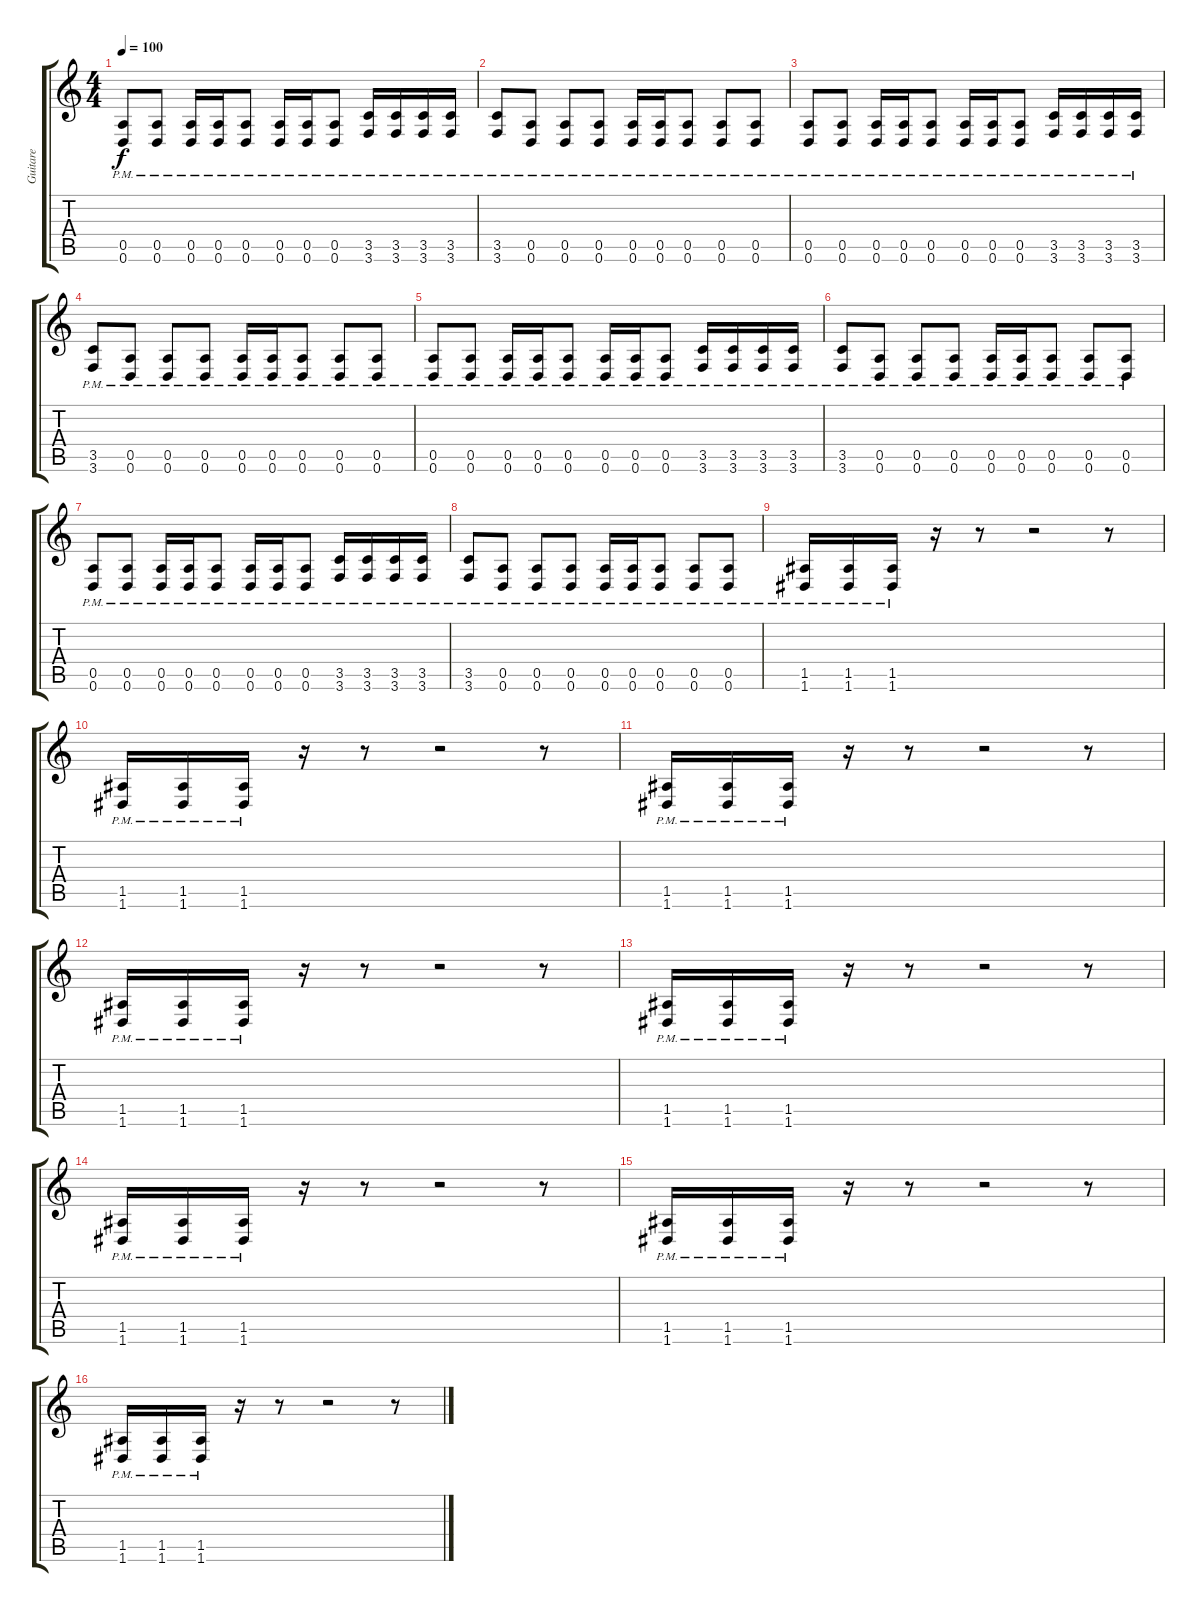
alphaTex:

\track ("Guitare" "Guitare") {instrument distortionguitar}
\staff {score tabs}
\tuning (E4 B3 G3 D3 A2 D2) {hide}
\ts (4 4)
\tempo 100
\clef g2
\ks c
(0.5{pm} 0.6{pm}).8{dy f instrument distortionguitar} (0.5{pm} 0.6{pm}).8 (0.5{pm} 0.6{pm}).16 (0.5{pm} 0.6{pm}).16 (0.5{pm} 0.6{pm}).8 (0.5{pm} 0.6{pm}).16 (0.5{pm} 0.6{pm}).16 (0.5{pm} 0.6{pm}).8 (3.5{pm} 3.6{pm}).16 (3.5{pm} 3.6{pm}).16 (3.5{pm} 3.6{pm}).16 (3.5{pm} 3.6{pm}).16 |
(3.5{pm} 3.6{pm}).8 (0.5{pm} 0.6{pm}).8 (0.5{pm} 0.6{pm}).8 (0.5{pm} 0.6{pm}).8 (0.5{pm} 0.6{pm}).16 (0.5{pm} 0.6{pm}).16 (0.5{pm} 0.6{pm}).8 (0.5{pm} 0.6{pm}).8 (0.5{pm} 0.6{pm}).8 |
(0.5{pm} 0.6{pm}).8 (0.5{pm} 0.6{pm}).8 (0.5{pm} 0.6{pm}).16 (0.5{pm} 0.6{pm}).16 (0.5{pm} 0.6{pm}).8 (0.5{pm} 0.6{pm}).16 (0.5{pm} 0.6{pm}).16 (0.5{pm} 0.6{pm}).8 (3.5{pm} 3.6{pm}).16 (3.5{pm} 3.6{pm}).16 (3.5{pm} 3.6{pm}).16 (3.5{pm} 3.6{pm}).16 |
(3.5{pm} 3.6{pm}).8 (0.5{pm} 0.6{pm}).8 (0.5{pm} 0.6{pm}).8 (0.5{pm} 0.6{pm}).8 (0.5{pm} 0.6{pm}).16 (0.5{pm} 0.6{pm}).16 (0.5{pm} 0.6{pm}).8 (0.5{pm} 0.6{pm}).8 (0.5{pm} 0.6{pm}).8 |
(0.5{pm} 0.6{pm}).8 (0.5{pm} 0.6{pm}).8 (0.5{pm} 0.6{pm}).16 (0.5{pm} 0.6{pm}).16 (0.5{pm} 0.6{pm}).8 (0.5{pm} 0.6{pm}).16 (0.5{pm} 0.6{pm}).16 (0.5{pm} 0.6{pm}).8 (3.5{pm} 3.6{pm}).16 (3.5{pm} 3.6{pm}).16 (3.5{pm} 3.6{pm}).16 (3.5{pm} 3.6{pm}).16 |
(3.5{pm} 3.6{pm}).8 (0.5{pm} 0.6{pm}).8 (0.5{pm} 0.6{pm}).8 (0.5{pm} 0.6{pm}).8 (0.5{pm} 0.6{pm}).16 (0.5{pm} 0.6{pm}).16 (0.5{pm} 0.6{pm}).8 (0.5{pm} 0.6{pm}).8 (0.5{pm} 0.6{pm}).8 |
(0.5{pm} 0.6{pm}).8 (0.5{pm} 0.6{pm}).8 (0.5{pm} 0.6{pm}).16 (0.5{pm} 0.6{pm}).16 (0.5{pm} 0.6{pm}).8 (0.5{pm} 0.6{pm}).16 (0.5{pm} 0.6{pm}).16 (0.5{pm} 0.6{pm}).8 (3.5{pm} 3.6{pm}).16 (3.5{pm} 3.6{pm}).16 (3.5{pm} 3.6{pm}).16 (3.5{pm} 3.6{pm}).16 |
(3.5{pm} 3.6{pm}).8 (0.5{pm} 0.6{pm}).8 (0.5{pm} 0.6{pm}).8 (0.5{pm} 0.6{pm}).8 (0.5{pm} 0.6{pm}).16 (0.5{pm} 0.6{pm}).16 (0.5{pm} 0.6{pm}).8 (0.5{pm} 0.6{pm}).8 (0.5{pm} 0.6{pm}).8 |
(1.5{pm} 1.6{pm}).16 (1.5{pm} 1.6{pm}).16 (1.5{pm} 1.6{pm}).16 r.16 r.8 r.2 r.8 |
(1.5{pm} 1.6{pm}).16 (1.5{pm} 1.6{pm}).16 (1.5{pm} 1.6{pm}).16 r.16 r.8 r.2 r.8 |
(1.5{pm} 1.6{pm}).16 (1.5{pm} 1.6{pm}).16 (1.5{pm} 1.6{pm}).16 r.16 r.8 r.2 r.8 |
(1.5{pm} 1.6{pm}).16 (1.5{pm} 1.6{pm}).16 (1.5{pm} 1.6{pm}).16 r.16 r.8 r.2 r.8 |
(1.5{pm} 1.6{pm}).16 (1.5{pm} 1.6{pm}).16 (1.5{pm} 1.6{pm}).16 r.16 r.8 r.2 r.8 |
(1.5{pm} 1.6{pm}).16 (1.5{pm} 1.6{pm}).16 (1.5{pm} 1.6{pm}).16 r.16 r.8 r.2 r.8 |
(1.5{pm} 1.6{pm}).16 (1.5{pm} 1.6{pm}).16 (1.5{pm} 1.6{pm}).16 r.16 r.8 r.2 r.8 |
(1.5{pm} 1.6{pm}).16 (1.5{pm} 1.6{pm}).16 (1.5{pm} 1.6{pm}).16 r.16 r.8 r.2 r.8
